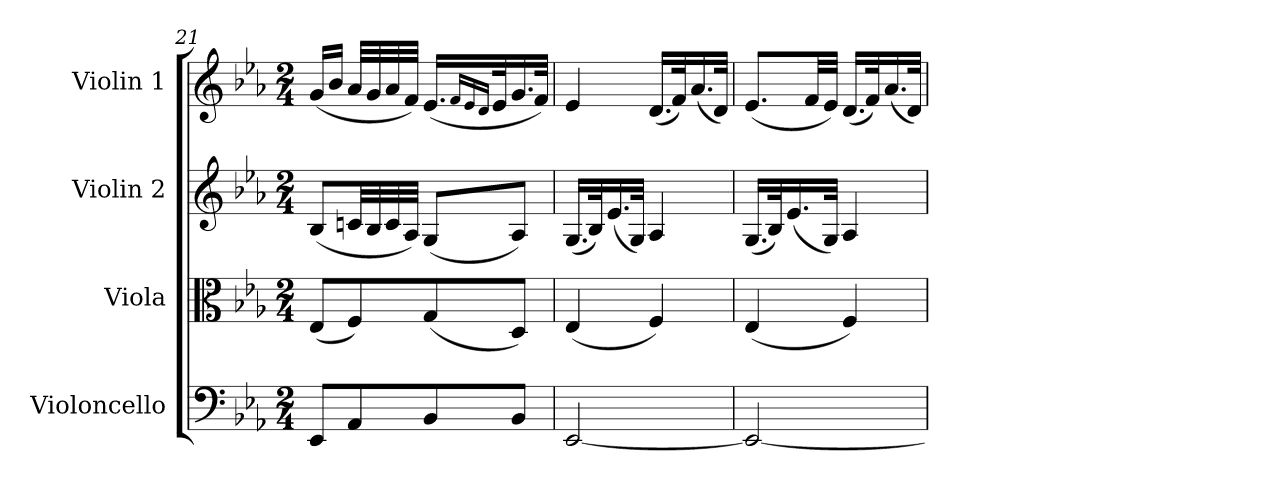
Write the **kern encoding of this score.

**kern	**kern	**kern	**kern
*part4	*part3	*part2	*part1
*staff4	*staff3	*staff2	*staff1
*I"Violoncello	*I"Viola	*I"Violin 2	*I"Violin 1
*I'Vc	*I'Vla	*I'Vln	*I'Vln
*clefF4	*clefC3	*clefG2	*clefG2
*k[b-e-a-]	*k[b-e-a-]	*k[b-e-a-]	*k[b-e-a-]
*M2/4	*M2/4	*M2/4	*M2/4
=21	=21	=21	=21
8EE-/L	(8E-/L	(8B-/L	(16g/LL
.	.	.	16b-/JJ
8AA-/	8F/)	32cn/LL	32a-/LLL
.	.	32B-/	32g/
.	.	32c/	32a-/
.	.	32A-/JJJ)	32f/JJJ)
8BB-/	(8G/	(8G/L	(16.e-/LL
.	.	.	16qf/LL
.	.	.	16qe-/
.	.	.	16qd/JJ
.	.	.	32e-/K
8BB-/J	8D/J)	8A-/J)	16.g/
.	.	.	32f/JJk)
=22	=22	=22	=22
[2EE-/	(4E-/	(16.G/LL	4e-/
.	.	32B-/K)	.
.	.	(16.e-/	.
.	.	32G/JJk)	.
.	4F/)	4A-/	(16.d/LL
.	.	.	32f/K)
.	.	.	(16.a-/
.	.	.	32d/JJk)
=23	=23	=23	=23
2EE-/_	(4E-/	(16.G/LL	(8.e-/L
.	.	32B-/K)	.
.	.	(16.e-/	.
.	.	.	32f/LL
.	.	32G/JJk)	32e-/JJJ)
.	4F/)	4A-/	(16.d/LL
.	.	.	32f/K)
.	.	.	(16.a-/
.	.	.	32d/JJk)
=	=	=	=
*-	*-	*-	*-
